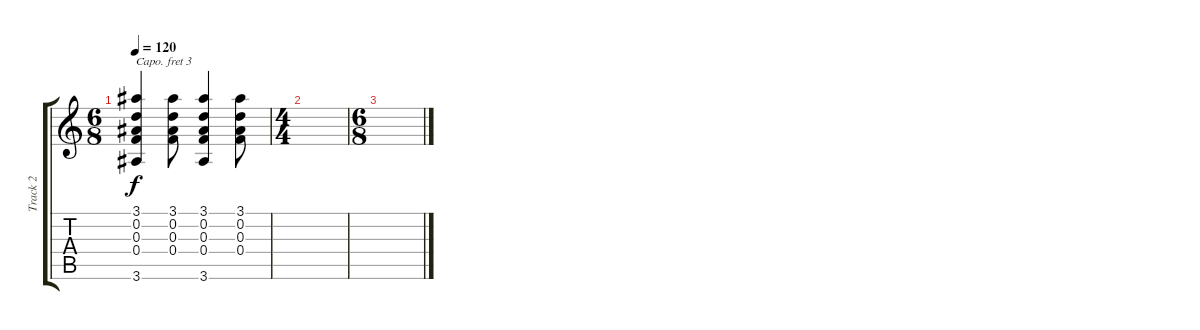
\track ("Track 2" "Track 2") {instrument acousticguitarsteel}
\staff {score tabs}
\capo 3
\tuning (E4 B3 G3 D3 A2 E2) {hide}
\ts (6 8)
\tempo 120
\clef g2
\ks c
(3.1 0.2 0.3 0.4 3.6).4{dy f} (3.1 0.2 0.3 0.4).8 (3.1 0.2 0.3 0.4 3.6).4 (3.1 0.2 0.3 0.4).8 |
\ts (4 4)
|
\ts (6 8)
